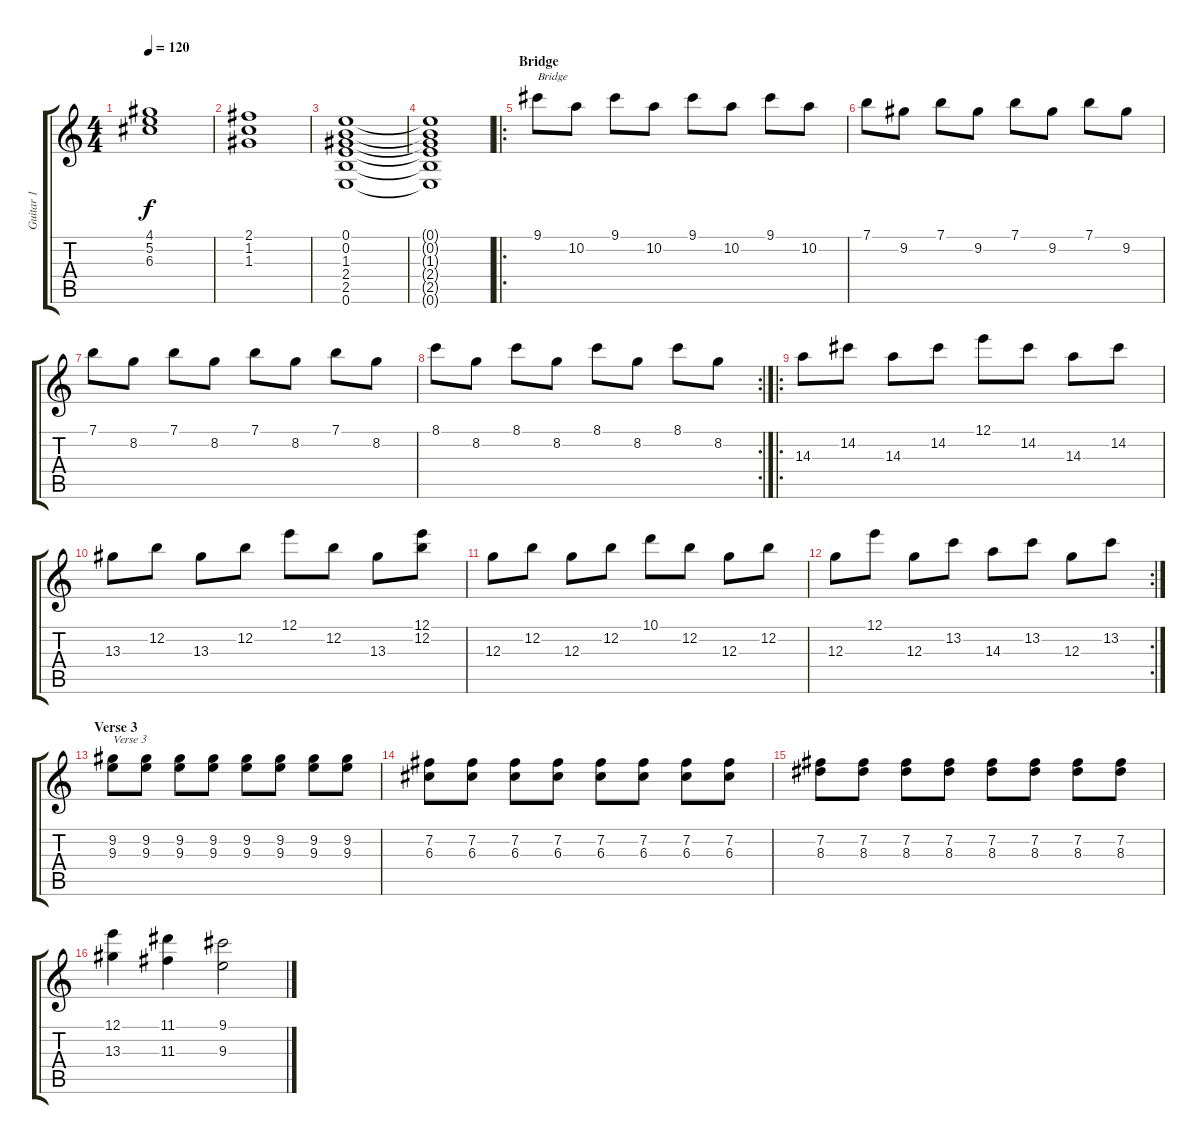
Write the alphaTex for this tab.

\track ("Guitar 1" "Guitar 1") {instrument overdrivenguitar}
\staff {score tabs}
\tuning (E4 B3 G3 D3 A2 E2) {hide}
\ts (4 4)
\tempo 120
\clef g2
\ks c
(4.1 5.2 6.3).1{dy f} |
(2.1 1.2 1.3).1 |
(0.1 0.2 1.3 2.4 2.5 0.6).1 |
(0.1{t} 0.2{t} 1.3{t} 2.4{t} 2.5{t} 0.6{t}).1 |
\ro
\section ("" "Bridge")
9.1.8{txt "Bridge"} 10.2.8 9.1.8 10.2.8 9.1.8 10.2.8 9.1.8 10.2.8 |
7.1.8 9.2.8 7.1.8 9.2.8 7.1.8 9.2.8 7.1.8 9.2.8 |
7.1.8 8.2.8 7.1.8 8.2.8 7.1.8 8.2.8 7.1.8 8.2.8 |
\rc 2
8.1.8 8.2.8 8.1.8 8.2.8 8.1.8 8.2.8 8.1.8 8.2.8 |
\ro
14.3.8 14.2.8 14.3.8 14.2.8 12.1.8 14.2.8 14.3.8 14.2.8 |
13.3.8 12.2.8 13.3.8 12.2.8 12.1.8 12.2.8 13.3.8 (12.1 12.2).8 |
12.3.8 12.2.8 12.3.8 12.2.8 10.1.8 12.2.8 12.3.8 12.2.8 |
\rc 2
12.3.8 12.1.8 12.3.8 13.2.8 14.3.8 13.2.8 12.3.8 13.2.8 |
\section ("" "Verse 3")
(9.2 9.3).8{txt "Verse 3"} (9.2 9.3).8 (9.2 9.3).8 (9.2 9.3).8 (9.2 9.3).8 (9.2 9.3).8 (9.2 9.3).8 (9.2 9.3).8 |
(7.2 6.3).8 (7.2 6.3).8 (7.2 6.3).8 (7.2 6.3).8 (7.2 6.3).8 (7.2 6.3).8 (7.2 6.3).8 (7.2 6.3).8 |
(7.2 8.3).8 (7.2 8.3).8 (7.2 8.3).8 (7.2 8.3).8 (7.2 8.3).8 (7.2 8.3).8 (7.2 8.3).8 (7.2 8.3).8 |
(12.1 13.3).4 (11.1 11.3).4 (9.1 9.3).2
